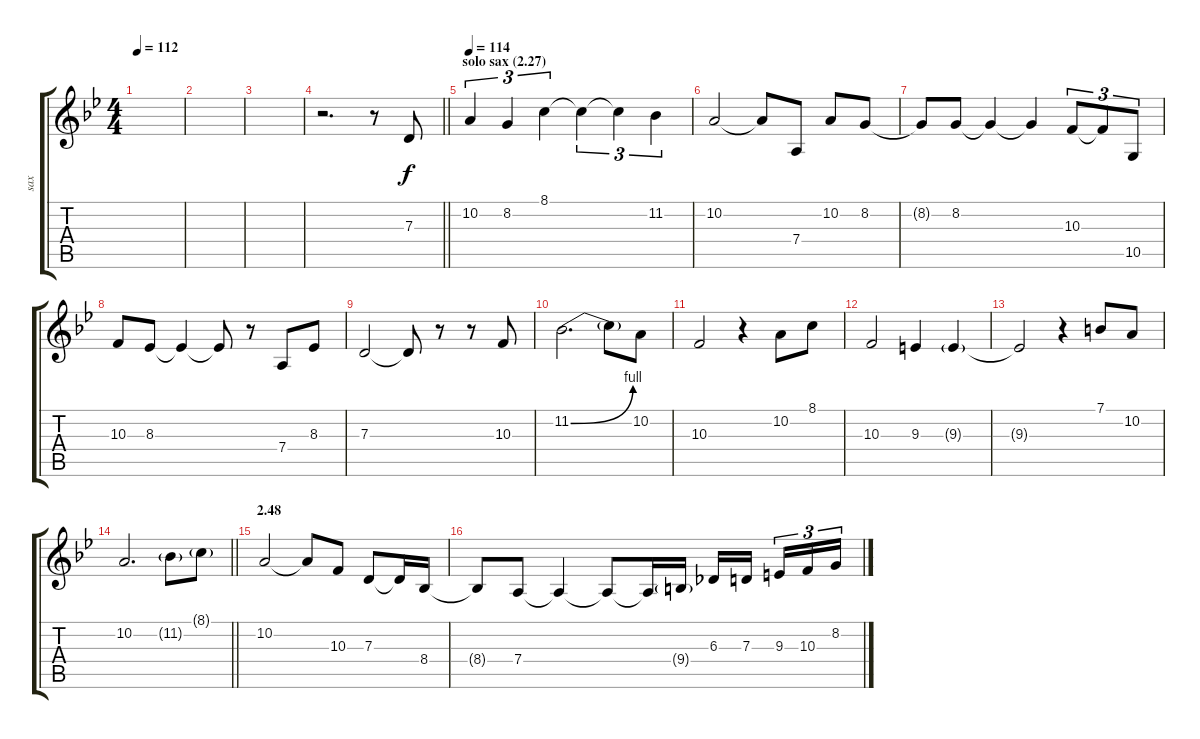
\track ("sax" "sax") {instrument tenorsax}
\staff {score tabs}
\tuning (E4 B3 G3 D3 A2 E2) {hide}
\ts (4 4)
\tempo 112
\clef g2
\ks bb
|
|
|
\barLineRight lightlight
r.2{d} r.8 7.3.8 |
\section ("" "solo sax (2.27)")
\tempo 114
10.2.4{tu (3 2)} 8.2.4{tu (3 2)} 8.1.4{tu (3 2)} 8.1{t}.4{tu (3 2)} 8.1{t}.4{tu (3 2)} 11.2.4{tu (3 2)} |
10.2.2 10.2{t}.8 7.4.8 10.2.8 8.2.8 |
8.2{t}.8 8.2.8 8.2{t}.4 8.2{t}.4 10.3.8{tu (3 2)} 10.3{t}.8{tu (3 2)} 10.5.8{tu (3 2)} |
10.3.8 8.3.8 8.3{t}.4 8.3{t}.8 r.8 7.4.8 8.3.8 |
7.3.2 7.3{t}.8 r.8 r.8 10.3.8 |
11.2{be (bend 0 0 60 4)}.2{d} 11.2{t}.8 10.2.8 |
10.3.2 r.4 10.2.8 8.1.8 |
10.3.2 9.3.4 9.3{g}.4 |
9.3{t}.2 r.4 7.1.8 10.2.8 |
\barLineRight lightlight
10.2.2{d} 11.2{g}.8 8.1{g}.8 |
\section ("" "2.48")
10.2.2 10.2{t}.8 10.3.8 7.3.8 7.3{t}.16 8.4.16 |
8.4{t}.8 7.4.8 7.4{t}.4 7.4{t}.8 7.4{t}.16 9.4{g}.16 6.3.16 7.3.16{beam splitsecondary} 9.3.16{tu (3 2)} 10.3.16{tu (3 2)} 8.2.16{tu (3 2)}
